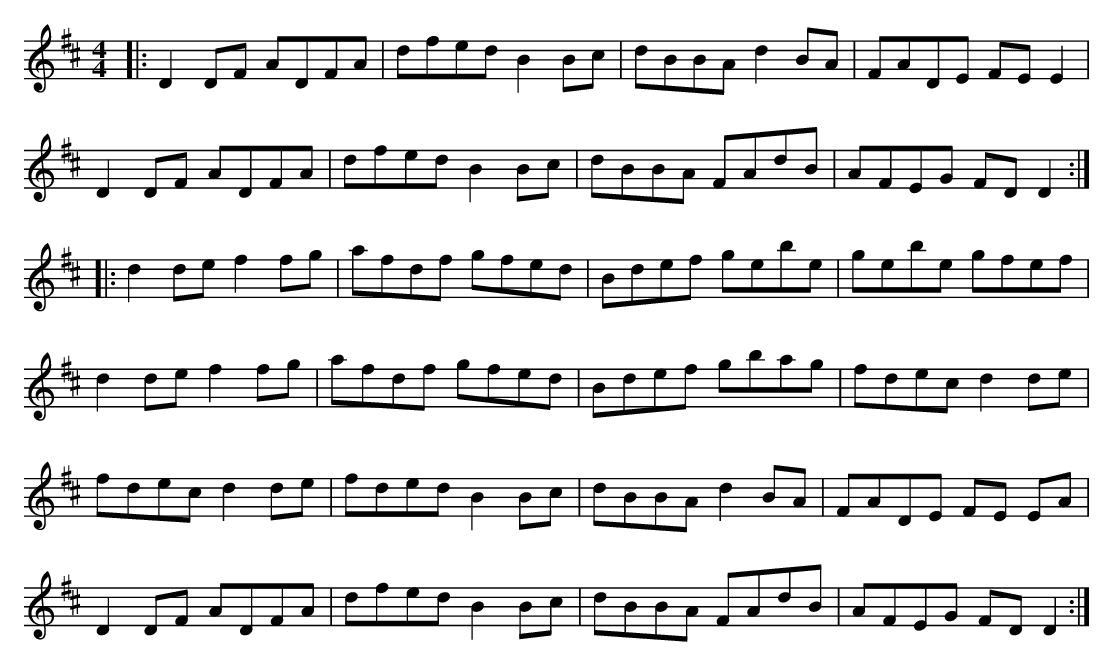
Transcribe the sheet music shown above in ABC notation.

X:1
M:4/4
K:D
|:D2DF ADFA|dfed B2 Bc|dBBA d2BA|FADE FE E2|
D2DF ADFA|dfed B2 Bc|dBBA FAdB|AFEG FD D2:|
|:d2 de f2 fg|afdf gfed|Bdef gebe|gebe gfef|
d2de f2 fg|afdf gfed|Bdef gbag|fdec d2de|
fdec d2de|fded B2 Bc|dBBA d2 BA|FADE FE EA|
D2DF ADFA|dfed B2 Bc|dBBA FAdB|AFEG FD D2:|
